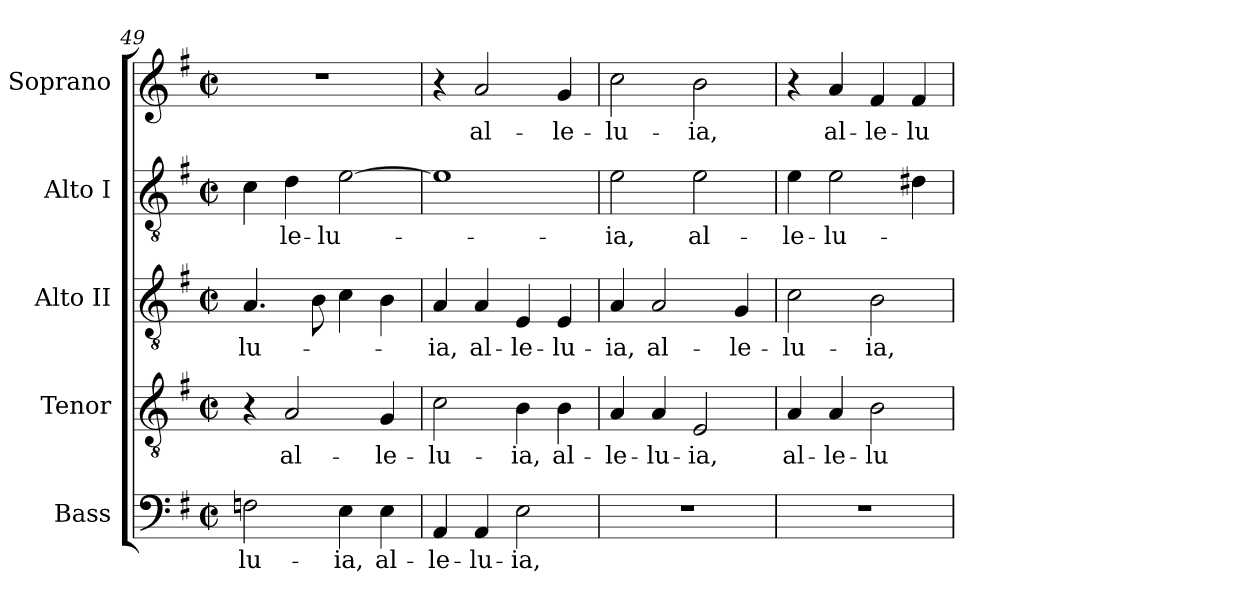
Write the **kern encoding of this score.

**kern	**text	**kern	**text	**kern	**text	**kern	**text	**kern	**text
*part5	*part5	*part4	*part4	*part3	*part3	*part2	*part2	*part1	*part1
*staff5	*staff5	*staff4	*staff4	*staff3	*staff3	*staff2	*staff2	*staff1	*staff1
*I"Bass	*	*I"Tenor	*	*I"Alto II	*	*I"Alto I	*	*I"Soprano	*
*	*	*	*	*I'T. II	*	*I'T.	*	*I'A.	*
*clefF4	*	*clefGv2	*	*clefGv2	*	*clefGv2	*	*clefG2	*
*	*	*	*	*ITrd7c12	*	*ITrd7c12	*	*	*
*k[f#]	*	*k[f#]	*	*k[f#]	*	*k[f#]	*	*k[f#]	*
*G:	*	*G:	*	*G:	*	*G:	*	*G:	*
*M2/2	*	*M2/2	*	*M2/2	*	*M2/2	*	*M2/2	*
*met(c|)	*	*met(c|)	*	*met(c|)	*	*met(c|)	*	*met(c|)	*
=49	=49	=49	=49	=49	=49	=49	=49	=49	=49
!	!LO:LY:b:color=#000000	!	!	!	!	!	!	!	!
!	!	!	!	!	!LO:LY:b:color=#000000	!	!	!	!
2Fni\	-lu-	4r	.	4.AAi/	-lu-	4Ci\	.	1r	.
!	!	!	!LO:LY:b:color=#000000	!	!	!	!	!	!
!	!	!	!	!	!	!	!LO:LY:b:color=#000000	!	!
.	.	2Ai/	al-	.	.	4Di\	-le-	.	.
.	.	.	.	8BBi\	.	.	.	.	.
!	!LO:LY:b:color=#000000	!	!	!	!	!	!	!	!
!	!	!	!	!	!	!	!LO:LY:b:color=#000000	!	!
4Ei\	-ia,	.	.	4Ci\	.	[>2Ei\	-lu-	.	.
!	!LO:LY:b:color=#000000	!	!	!	!	!	!	!	!
!	!	!	!LO:LY:b:color=#000000	!	!	!	!	!	!
4Ei\	al-	4Gi/	-le-	4BBi\	.	.	.	.	.
!!LO:PB:g=z
=50	=50	=50	=50	=50	=50	=50	=50	=50	=50
!	!LO:LY:b:color=#000000	!	!	!	!	!	!	!	!
!	!	!	!LO:LY:b:color=#000000	!	!	!	!	!	!
!	!	!	!	!	!LO:LY:b:color=#000000	!	!	!	!
4AAi/	-le-	2ci\	-lu-	4AAi/	-ia,	1Ei]	.	4r	.
!	!LO:LY:b:color=#000000	!	!	!	!	!	!	!	!
!	!	!	!	!	!LO:LY:b:color=#000000	!	!	!	!
!	!	!	!	!	!	!	!	!	!LO:LY:b:color=#000000
4AAi/	-lu-	.	.	4AAi/	al-	.	.	2ai/	al-
!	!LO:LY:b:color=#000000	!	!	!	!	!	!	!	!
!	!	!	!LO:LY:b:color=#000000	!	!	!	!	!	!
!	!	!	!	!	!LO:LY:b:color=#000000	!	!	!	!
2Ei\	-ia,	4Bi\	-ia,	4EEi/	-le-	.	.	.	.
!	!	!	!LO:LY:b:color=#000000	!	!	!	!	!	!
!	!	!	!	!	!LO:LY:b:color=#000000	!	!	!	!
!	!	!	!	!	!	!	!	!	!LO:LY:b:color=#000000
.	.	4Bi\	al-	4EEi/	-lu-	.	.	4gi/	-le-
=51	=51	=51	=51	=51	=51	=51	=51	=51	=51
!	!	!	!LO:LY:b:color=#000000	!	!	!	!	!	!
!	!	!	!	!	!LO:LY:b:color=#000000	!	!	!	!
!	!	!	!	!	!	!	!LO:LY:b:color=#000000	!	!
!	!	!	!	!	!	!	!	!	!LO:LY:b:color=#000000
1r	.	4Ai/	-le-	4AAi/	-ia,	2Ei\	-ia,	2cci\	-lu-
!	!	!	!LO:LY:b:color=#000000	!	!	!	!	!	!
!	!	!	!	!	!LO:LY:b:color=#000000	!	!	!	!
.	.	4Ai/	-lu-	2AAi/	al-	.	.	.	.
!	!	!	!LO:LY:b:color=#000000	!	!	!	!	!	!
!	!	!	!	!	!	!	!LO:LY:b:color=#000000	!	!
!	!	!	!	!	!	!	!	!	!LO:LY:b:color=#000000
.	.	2Ei/	-ia,	.	.	2Ei\	al-	2bi\	-ia,
!	!	!	!	!	!LO:LY:b:color=#000000	!	!	!	!
.	.	.	.	4GGi/	-le-	.	.	.	.
=52	=52	=52	=52	=52	=52	=52	=52	=52	=52
!	!	!	!LO:LY:b:color=#000000	!	!	!	!	!	!
!	!	!	!	!	!LO:LY:b:color=#000000	!	!	!	!
!	!	!	!	!	!	!	!LO:LY:b:color=#000000	!	!
1r	.	4Ai/	al-	2Ci\	-lu-	4Ei\	-le-	4r	.
!	!	!	!LO:LY:b:color=#000000	!	!	!	!	!	!
!	!	!	!	!	!	!	!LO:LY:b:color=#000000	!	!
!	!	!	!	!	!	!	!	!	!LO:LY:b:color=#000000
.	.	4Ai/	-le-	.	.	2Ei\	-lu-	4ai/	al-
!	!	!	!LO:LY:b:color=#000000	!	!	!	!	!	!
!	!	!	!	!	!LO:LY:b:color=#000000	!	!	!	!
!	!	!	!	!	!	!	!	!	!LO:LY:b:color=#000000
.	.	2Bi\	-lu-	2BBi\	-ia,	.	.	4f#i/	-le-
!	!	!	!	!	!	!	!	!	!LO:LY:b:color=#000000
.	.	.	.	.	.	4D#Xi\	.	4f#i/	-lu-
=	=	=	=	=	=	=	=	=	=
*-	*-	*-	*-	*-	*-	*-	*-	*-	*-
